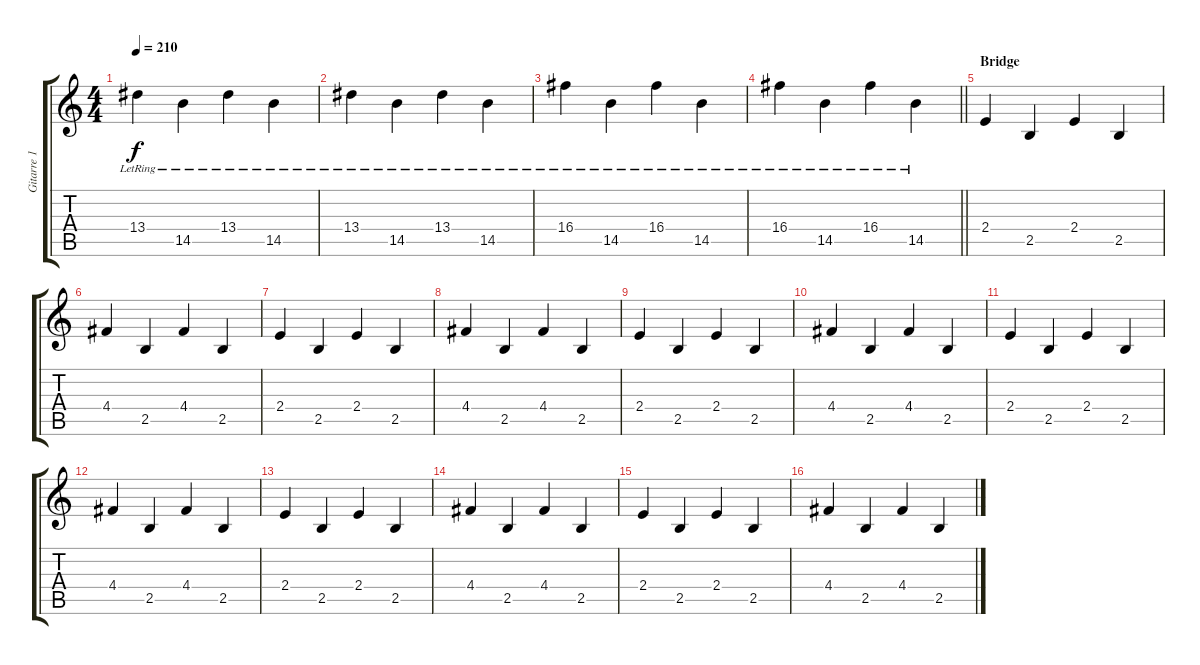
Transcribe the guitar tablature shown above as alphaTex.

\track ("Gitarre 1" "Gitarre 1") {instrument distortionguitar}
\staff {score tabs}
\tuning (E4 B3 G3 D3 A2 E2) {hide}
\ts (4 4)
\tempo 210
\clef g2
\ks c
13.4{lr}.4{dy f} 14.5{lr}.4 13.4{lr}.4 14.5{lr}.4 |
13.4{lr}.4 14.5{lr}.4 13.4{lr}.4 14.5{lr}.4 |
16.4{lr}.4 14.5{lr}.4 16.4{lr}.4 14.5{lr}.4 |
\barLineRight lightlight
16.4{lr}.4 14.5{lr}.4 16.4{lr}.4 14.5{lr}.4 |
\section ("" "Bridge")
2.4.4{volume 10 instrument electricguitarclean} 2.5.4 2.4.4 2.5.4 |
4.4.4 2.5.4 4.4.4 2.5.4 |
2.4.4 2.5.4 2.4.4 2.5.4 |
4.4.4 2.5.4 4.4.4 2.5.4 |
2.4.4 2.5.4 2.4.4 2.5.4 |
4.4.4 2.5.4 4.4.4 2.5.4 |
2.4.4 2.5.4 2.4.4 2.5.4 |
4.4.4 2.5.4 4.4.4 2.5.4 |
2.4.4 2.5.4 2.4.4 2.5.4 |
4.4.4 2.5.4 4.4.4 2.5.4 |
2.4.4 2.5.4 2.4.4 2.5.4 |
4.4.4 2.5.4 4.4.4 2.5.4
